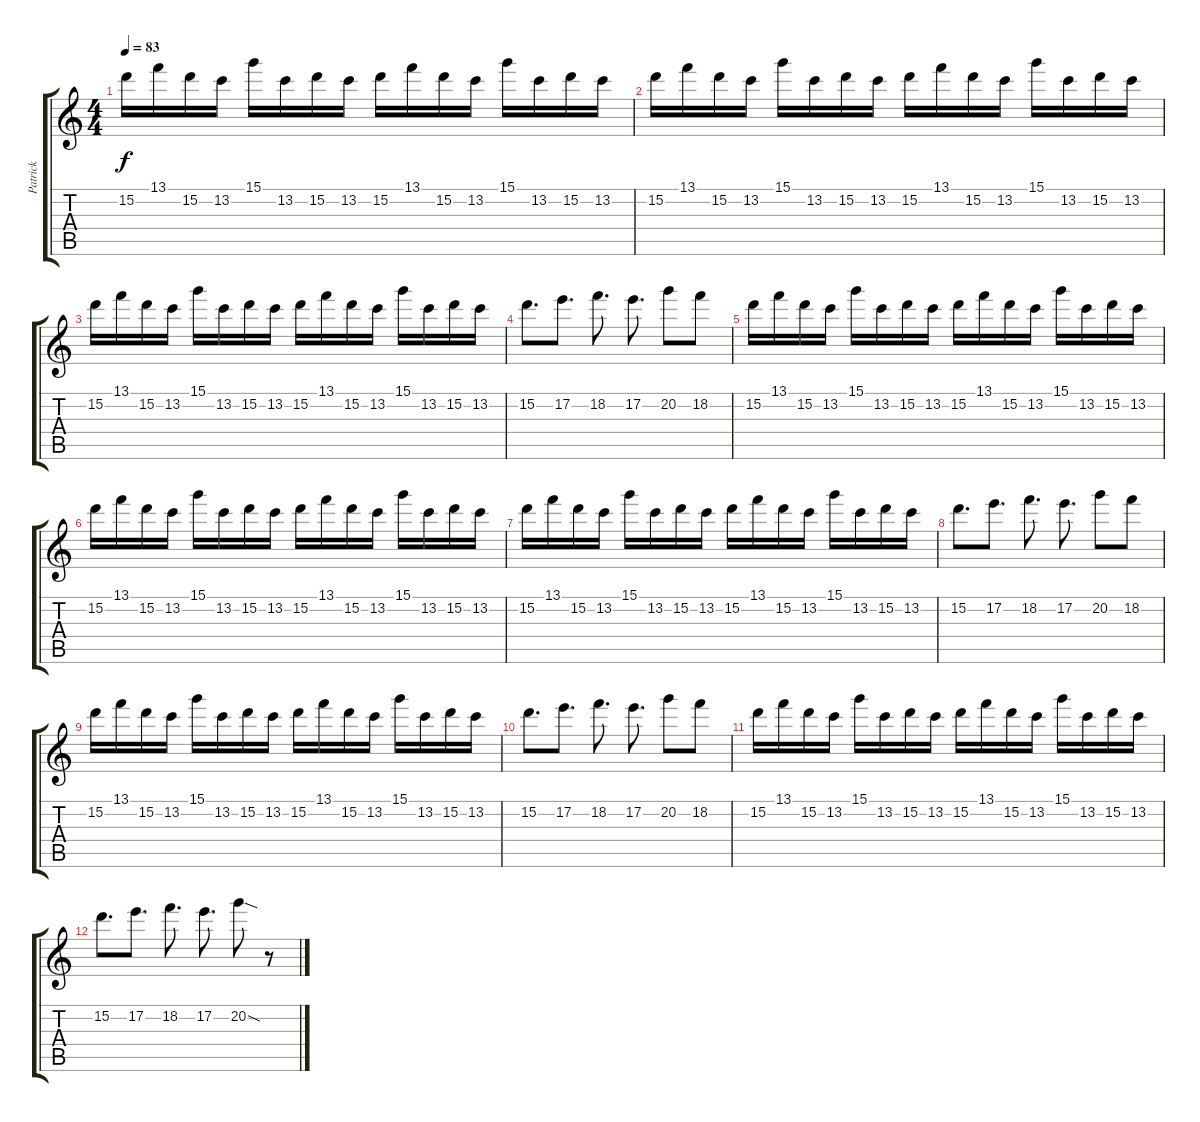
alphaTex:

\track ("Patrick" "Patrick") {instrument distortionguitar}
\staff {score tabs}
\tuning (E4 B3 G3 D3 A2 D2) {hide}
\ts (4 4)
\tempo 83
\clef g2
\ks c
15.2.16{dy f} 13.1.16 15.2.16 13.2.16 15.1.16 13.2.16 15.2.16 13.2.16 15.2.16 13.1.16 15.2.16 13.2.16 15.1.16 13.2.16 15.2.16 13.2.16 |
15.2.16 13.1.16 15.2.16 13.2.16 15.1.16 13.2.16 15.2.16 13.2.16 15.2.16 13.1.16 15.2.16 13.2.16 15.1.16 13.2.16 15.2.16 13.2.16 |
15.2.16 13.1.16 15.2.16 13.2.16 15.1.16 13.2.16 15.2.16 13.2.16 15.2.16 13.1.16 15.2.16 13.2.16 15.1.16 13.2.16 15.2.16 13.2.16 |
15.2.8{d} 17.2.8{d} 18.2.8{d} 17.2.8{d} 20.2.8 18.2.8 |
15.2.16 13.1.16 15.2.16 13.2.16 15.1.16 13.2.16 15.2.16 13.2.16 15.2.16 13.1.16 15.2.16 13.2.16 15.1.16 13.2.16 15.2.16 13.2.16 |
15.2.16 13.1.16 15.2.16 13.2.16 15.1.16 13.2.16 15.2.16 13.2.16 15.2.16 13.1.16 15.2.16 13.2.16 15.1.16 13.2.16 15.2.16 13.2.16 |
15.2.16 13.1.16 15.2.16 13.2.16 15.1.16 13.2.16 15.2.16 13.2.16 15.2.16 13.1.16 15.2.16 13.2.16 15.1.16 13.2.16 15.2.16 13.2.16 |
15.2.8{d} 17.2.8{d} 18.2.8{d} 17.2.8{d} 20.2.8 18.2.8 |
15.2.16 13.1.16 15.2.16 13.2.16 15.1.16 13.2.16 15.2.16 13.2.16 15.2.16 13.1.16 15.2.16 13.2.16 15.1.16 13.2.16 15.2.16 13.2.16 |
15.2.8{d} 17.2.8{d} 18.2.8{d} 17.2.8{d} 20.2.8 18.2.8 |
15.2.16 13.1.16 15.2.16 13.2.16 15.1.16 13.2.16 15.2.16 13.2.16 15.2.16 13.1.16 15.2.16 13.2.16 15.1.16 13.2.16 15.2.16 13.2.16 |
15.2.8{d} 17.2.8{d} 18.2.8{d} 17.2.8{d} 20.2{sod}.8 r.8
